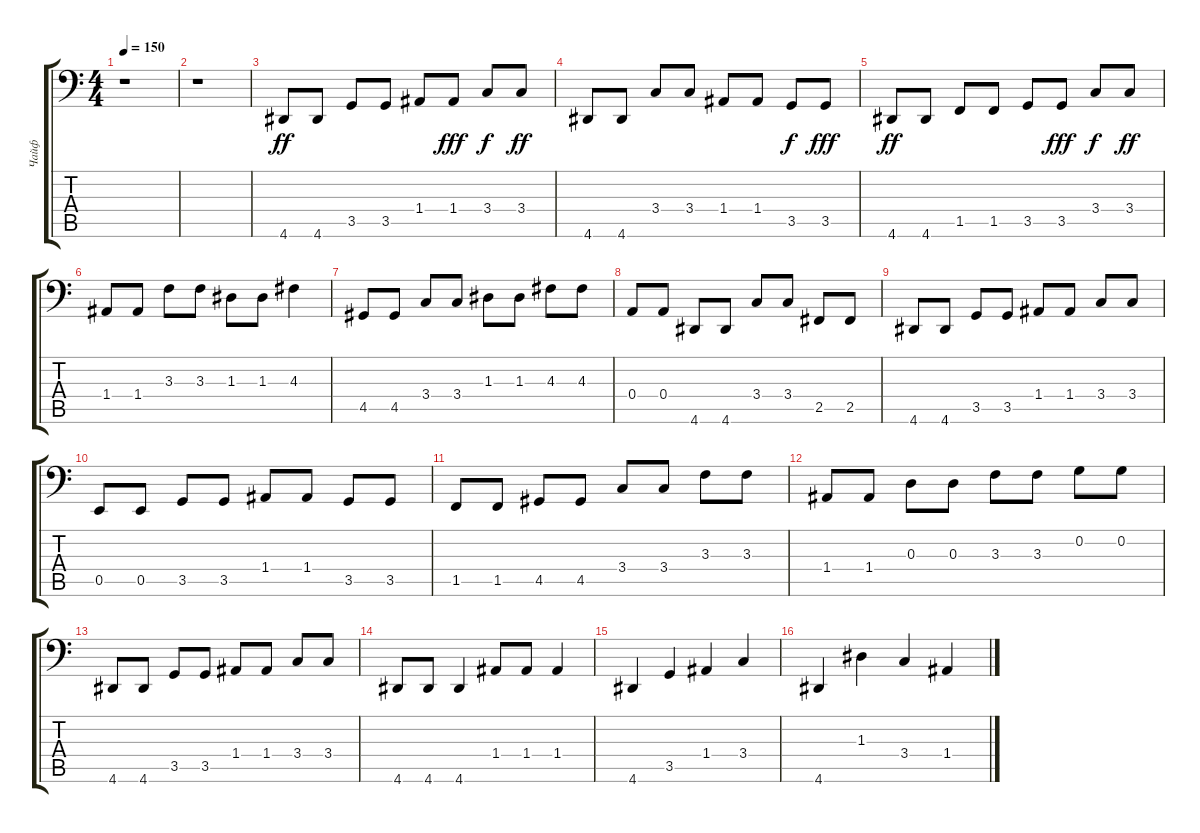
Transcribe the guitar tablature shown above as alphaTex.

\track ("Чайф" "Чайф") {instrument fretlessbass}
\staff {score tabs}
\tuning (C3 G2 D2 A1 E1 B0) {hide}
\ts (4 4)
\tempo 150
\clef f4
\ks c
r.1{dy ff instrument fretlessbass} |
r.1 |
4.6.8 4.6.8 3.5.8 3.5.8 1.4.8 1.4.8{dy fff} 3.4.8{dy f} 3.4.8{dy ff} |
4.6.8 4.6.8 3.4.8 3.4.8 1.4.8 1.4.8 3.5.8{dy f} 3.5.8{dy fff} |
4.6.8{dy ff} 4.6.8 1.5.8 1.5.8 3.5.8 3.5.8{dy fff} 3.4.8{dy f} 3.4.8{dy ff} |
1.4.8 1.4.8 3.3.8 3.3.8 1.3.8 1.3.8 4.3.4 |
4.5.8 4.5.8 3.4.8 3.4.8 1.3.8 1.3.8 4.3.8 4.3.8 |
0.4.8 0.4.8 4.6.8 4.6.8 3.4.8 3.4.8 2.5.8 2.5.8 |
4.6.8 4.6.8 3.5.8 3.5.8 1.4.8 1.4.8 3.4.8 3.4.8 |
0.5.8 0.5.8 3.5.8 3.5.8 1.4.8 1.4.8 3.5.8 3.5.8 |
1.5.8 1.5.8 4.5.8 4.5.8 3.4.8 3.4.8 3.3.8 3.3.8 |
1.4.8 1.4.8 0.3.8 0.3.8 3.3.8 3.3.8 0.2.8 0.2.8 |
4.6.8 4.6.8 3.5.8 3.5.8 1.4.8 1.4.8 3.4.8 3.4.8 |
4.6.8 4.6.8 4.6.4 1.4.8 1.4.8 1.4.4 |
4.6.4 3.5.4 1.4.4 3.4.4 |
4.6.4 1.3.4 3.4.4 1.4.4
